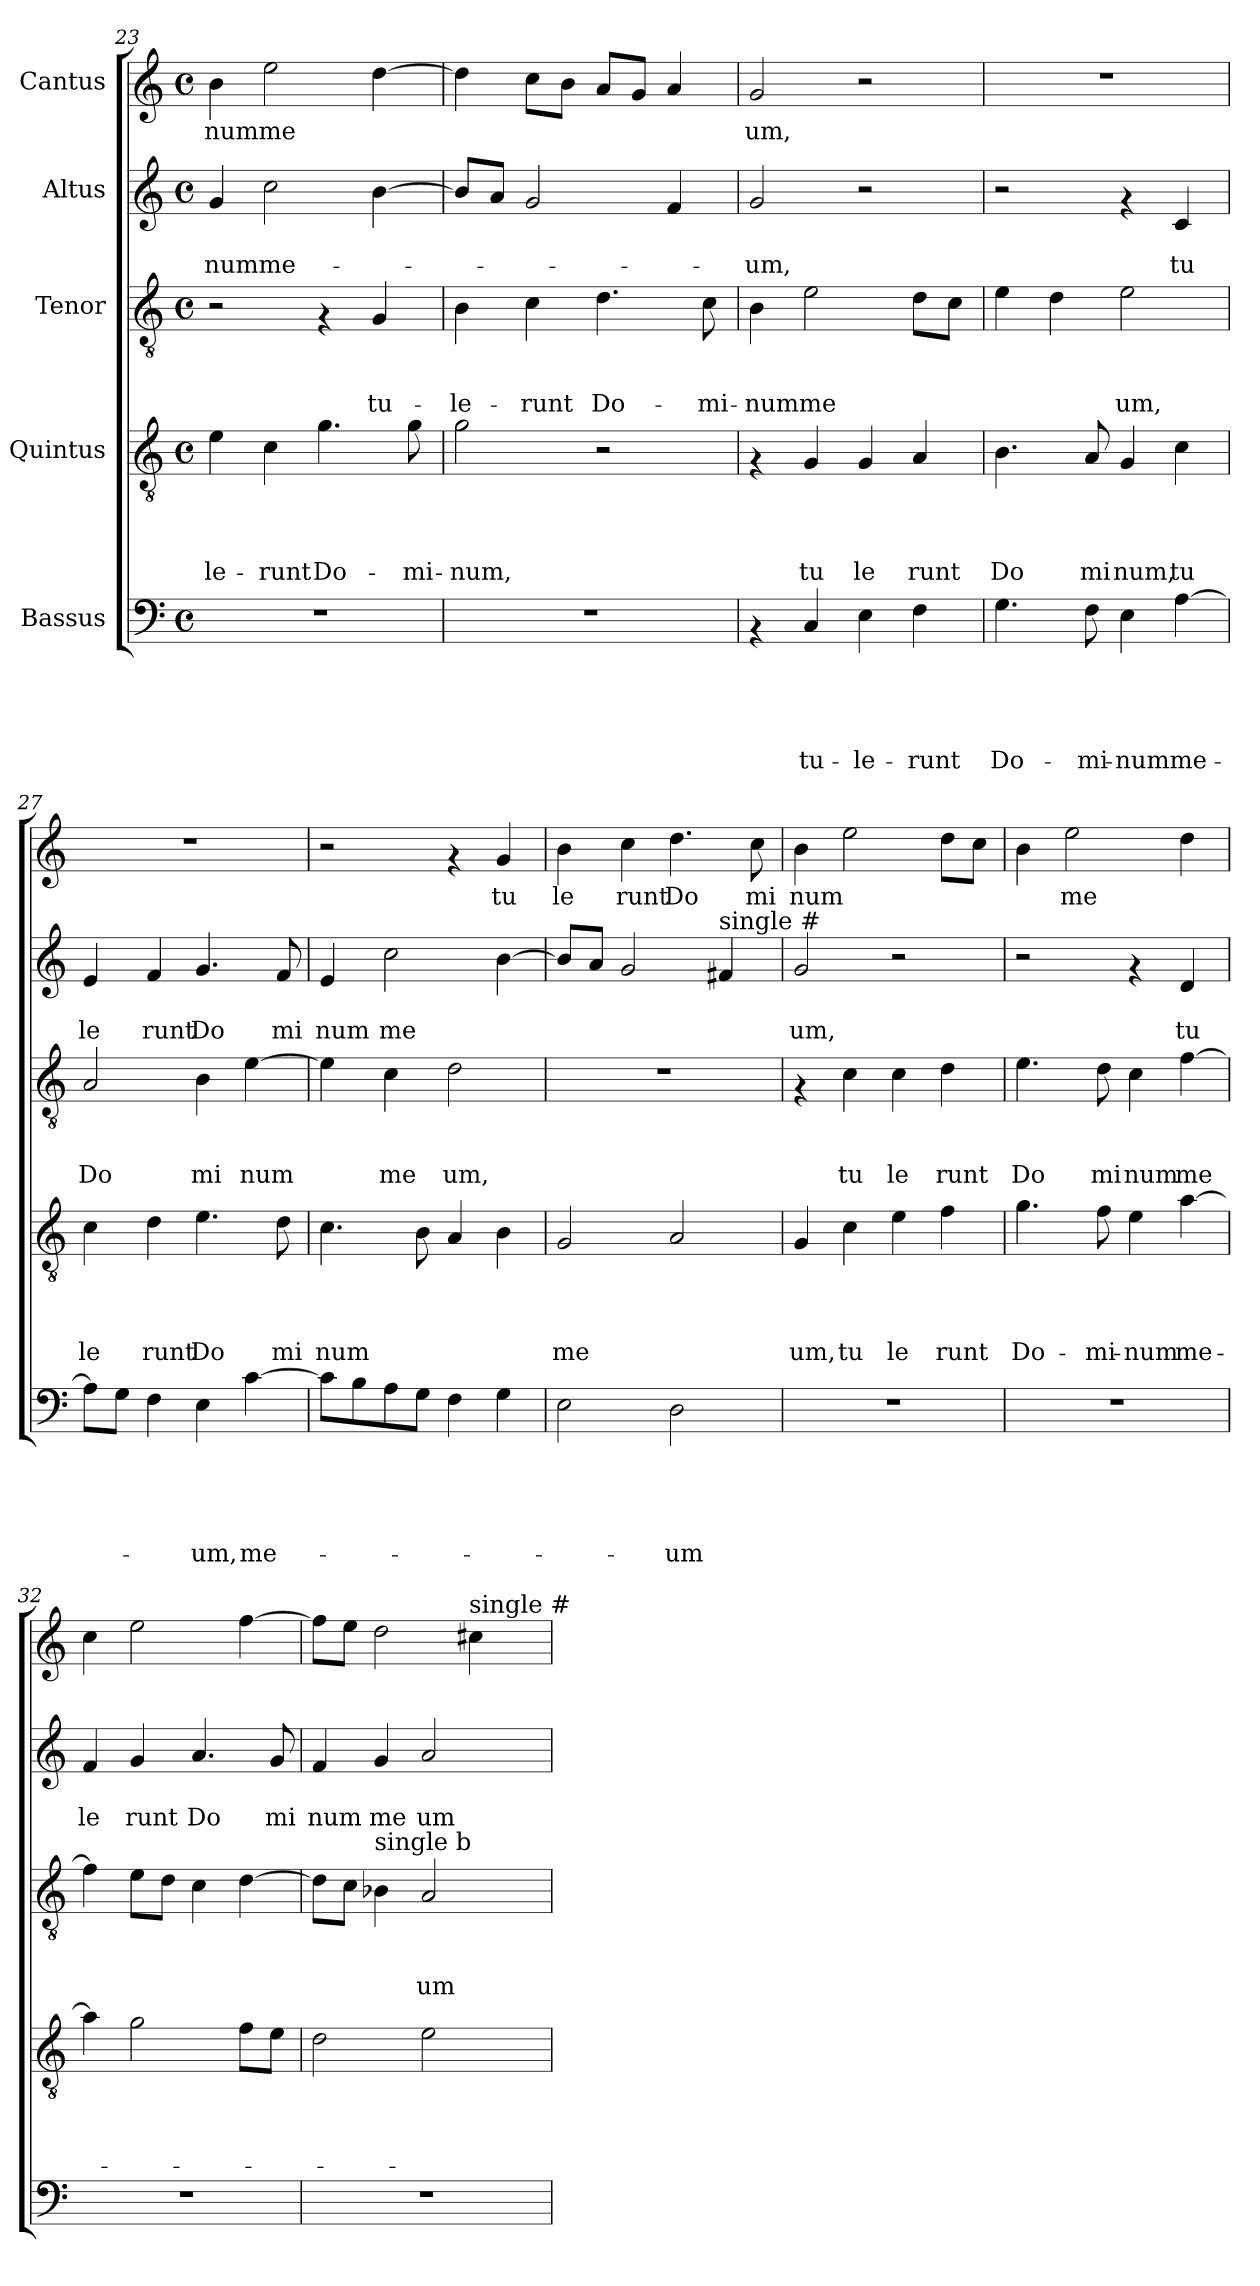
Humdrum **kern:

**kern	**text	**text	**text	**text	**text	**kern	**text	**text	**text	**text	**kern	**text	**text	**text	**kern	**text	**text	**kern	**text
*part5	*part5	*part5	*part5	*part5	*part5	*part4	*part4	*part4	*part4	*part4	*part3	*part3	*part3	*part3	*part2	*part2	*part2	*part1	*part1
*staff5	*staff5	*staff5	*staff5	*staff5	*staff5	*staff4	*staff4	*staff4	*staff4	*staff4	*staff3	*staff3	*staff3	*staff3	*staff2	*staff2	*staff2	*staff1	*staff1
*I"Bassus	*	*	*	*	*	*I"Quintus	*	*	*	*	*I"Tenor	*	*	*	*I"Altus	*	*	*I"Cantus	*
*clefF4	*	*	*	*	*	*clefGv2	*	*	*	*	*clefGv2	*	*	*	*clefG2	*	*	*clefG2	*
*k[]	*	*	*	*	*	*k[]	*	*	*	*	*k[]	*	*	*	*k[]	*	*	*k[]	*
*C:	*	*	*	*	*	*C:	*	*	*	*	*C:	*	*	*	*C:	*	*	*C:	*
*M4/4	*	*	*	*	*	*M4/4	*	*	*	*	*M4/4	*	*	*	*M4/4	*	*	*M4/4	*
*met(c)	*	*	*	*	*	*met(c)	*	*	*	*	*met(c)	*	*	*	*met(c)	*	*	*met(c)	*
=23	=23	=23	=23	=23	=23	=23	=23	=23	=23	=23	=23	=23	=23	=23	=23	=23	=23	=23	=23
!	!	!	!	!	!	!	!	!	!	!LO:LY:b	!	!	!	!	!	!	!LO:LY:b	!	!LO:LY:b
1r	.	.	.	.	.	4e\	.	.	.	-le-	2r	.	.	.	4g/	.	-num	4b\	num
!	!	!	!	!	!	!	!	!	!	!LO:LY:b	!	!	!	!	!	!	!LO:LY:b	!	!LO:LY:b
.	.	.	.	.	.	4c\	.	.	.	-runt	.	.	.	.	2cc\	.	me-	2ee\	me
!	!	!	!	!	!	!	!	!	!	!LO:LY:b	!	!	!	!	!	!	!	!	!
.	.	.	.	.	.	4.g\	.	.	.	Do-	4rF	.	.	.	.	.	.	.	.
!	!	!	!	!	!	!	!	!	!	!	!	!	!	!LO:LY:b	!	!	!	!	!
.	.	.	.	.	.	.	.	.	.	.	4G/	.	.	tu-	[>4b\	.	.	[>4dd\	.
!	!	!	!	!	!	!	!	!	!	!LO:LY:b	!	!	!	!	!	!	!	!	!
.	.	.	.	.	.	8g\	.	.	.	-mi-	.	.	.	.	.	.	.	.	.
=24	=24	=24	=24	=24	=24	=24	=24	=24	=24	=24	=24	=24	=24	=24	=24	=24	=24	=24	=24
!	!	!	!	!	!	!	!	!	!	!LO:LY:b	!	!	!	!LO:LY:b	!	!	!	!	!
1r	.	.	.	.	.	2g\	.	.	.	-num,	4B\	.	.	-le-	8b/L]	.	.	4dd\]	.
.	.	.	.	.	.	.	.	.	.	.	.	.	.	.	8a/J	.	.	.	.
!	!	!	!	!	!	!	!	!	!	!	!	!	!	!LO:LY:b	!	!	!	!	!
.	.	.	.	.	.	.	.	.	.	.	4c\	.	.	-runt	2g/	.	.	8cc\L	.
.	.	.	.	.	.	.	.	.	.	.	.	.	.	.	.	.	.	8b\J	.
!	!	!	!	!	!	!	!	!	!	!	!	!	!	!LO:LY:b	!	!	!	!	!
.	.	.	.	.	.	2r	.	.	.	.	4.d\	.	.	Do-	.	.	.	8a/L	.
.	.	.	.	.	.	.	.	.	.	.	.	.	.	.	.	.	.	8g/J	.
.	.	.	.	.	.	.	.	.	.	.	.	.	.	.	4f/	.	.	4a/	.
!	!	!	!	!	!	!	!	!	!	!	!	!	!	!LO:LY:b	!	!	!	!	!
.	.	.	.	.	.	.	.	.	.	.	8c\	.	.	-mi-	.	.	.	.	.
!!LO:LB:g=z
=25	=25	=25	=25	=25	=25	=25	=25	=25	=25	=25	=25	=25	=25	=25	=25	=25	=25	=25	=25
!	!	!	!	!	!	!	!	!	!	!	!	!	!	!LO:LY:b	!	!	!LO:LY:b	!	!LO:LY:b
4rAA	.	.	.	.	.	4rF	.	.	.	.	4B\	.	.	-num	2g/	.	-um,	2g/	um,
!	!	!	!	!	!LO:LY:b	!	!	!	!	!LO:LY:b	!	!	!	!LO:LY:b	!	!	!	!	!
4C/	.	.	.	.	tu-	4G/	.	.	.	tu	2e\	.	.	me	.	.	.	.	.
!	!	!	!	!	!LO:LY:b	!	!	!	!	!LO:LY:b	!	!	!	!	!	!	!	!	!
4E\	.	.	.	.	-le-	4G/	.	.	.	le	.	.	.	.	2r	.	.	2r	.
!	!	!	!	!	!LO:LY:b	!	!	!	!	!LO:LY:b	!	!	!	!	!	!	!	!	!
4F\	.	.	.	.	-runt	4A/	.	.	.	runt	8d\L	.	.	.	.	.	.	.	.
.	.	.	.	.	.	.	.	.	.	.	8c\J	.	.	.	.	.	.	.	.
=26	=26	=26	=26	=26	=26	=26	=26	=26	=26	=26	=26	=26	=26	=26	=26	=26	=26	=26	=26
!	!	!	!	!	!LO:LY:b	!	!	!	!	!LO:LY:b	!	!	!	!	!	!	!	!	!
4.G\	.	.	.	.	Do-	4.B\	.	.	.	Do	4e\	.	.	.	2r	.	.	1r	.
.	.	.	.	.	.	.	.	.	.	.	4d\	.	.	.	.	.	.	.	.
!	!	!	!	!	!LO:LY:b	!	!	!	!	!LO:LY:b	!	!	!	!	!	!	!	!	!
8F\	.	.	.	.	-mi-	8A/	.	.	.	mi	.	.	.	.	.	.	.	.	.
!	!	!	!	!	!LO:LY:b	!	!	!	!	!LO:LY:b	!	!	!	!LO:LY:b	!	!	!	!	!
4E\	.	.	.	.	-num	4G/	.	.	.	num,	2e\	.	.	um,	4rf	.	.	.	.
!	!	!	!	!	!LO:LY:b	!	!	!	!	!LO:LY:b	!	!	!	!	!	!	!LO:LY:b	!	!
[>4A\	.	.	.	.	me-	4c\	.	.	.	tu	.	.	.	.	4c/	.	tu	.	.
=27	=27	=27	=27	=27	=27	=27	=27	=27	=27	=27	=27	=27	=27	=27	=27	=27	=27	=27	=27
!	!	!	!	!	!	!	!	!	!	!LO:LY:b	!	!	!	!LO:LY:b	!	!	!LO:LY:b	!	!
8A\L]	.	.	.	.	.	4c\	.	.	.	le	2A/	.	.	Do	4e/	.	le	1r	.
8G\J	.	.	.	.	.	.	.	.	.	.	.	.	.	.	.	.	.	.	.
!	!	!	!	!	!	!	!	!	!	!LO:LY:b	!	!	!	!	!	!	!LO:LY:b	!	!
4F\	.	.	.	.	.	4d\	.	.	.	runt	.	.	.	.	4f/	.	runt	.	.
!	!	!	!	!	!LO:LY:b	!	!	!	!	!LO:LY:b	!	!	!	!LO:LY:b	!	!	!LO:LY:b	!	!
4E\	.	.	.	.	-um,	4.e\	.	.	.	Do	4B\	.	.	mi	4.g/	.	Do	.	.
!	!	!	!	!	!LO:LY:b	!	!	!	!	!	!	!	!	!LO:LY:b	!	!	!	!	!
[>4c\	.	.	.	.	me-	.	.	.	.	.	[>4e\	.	.	num	.	.	.	.	.
!	!	!	!	!	!	!	!	!	!	!LO:LY:b	!	!	!	!	!	!	!LO:LY:b	!	!
.	.	.	.	.	.	8d\	.	.	.	mi	.	.	.	.	8f/	.	mi	.	.
=28	=28	=28	=28	=28	=28	=28	=28	=28	=28	=28	=28	=28	=28	=28	=28	=28	=28	=28	=28
!	!	!	!	!	!	!	!	!	!	!LO:LY:b	!	!	!	!	!	!	!LO:LY:b	!	!
8c\L]	.	.	.	.	.	4.c\	.	.	.	num	4e\]	.	.	.	4e/	.	num	2r	.
8B\	.	.	.	.	.	.	.	.	.	.	.	.	.	.	.	.	.	.	.
!	!	!	!	!	!	!	!	!	!	!	!	!	!	!LO:LY:b	!	!	!LO:LY:b	!	!
8A\	.	.	.	.	.	.	.	.	.	.	4c\	.	.	me	2cc\	.	me	.	.
8G\J	.	.	.	.	.	8B\	.	.	.	.	.	.	.	.	.	.	.	.	.
!	!	!	!	!	!	!	!	!	!	!	!	!	!	!LO:LY:b	!	!	!	!	!
4F\	.	.	.	.	.	4A/	.	.	.	.	2d\	.	.	um,	.	.	.	4rf	.
!	!	!	!	!	!	!	!	!	!	!	!	!	!	!	!	!	!	!	!LO:LY:b
4G\	.	.	.	.	.	4B\	.	.	.	.	.	.	.	.	[>4b\	.	.	4g/	tu
=29	=29	=29	=29	=29	=29	=29	=29	=29	=29	=29	=29	=29	=29	=29	=29	=29	=29	=29	=29
!	!	!	!	!	!	!	!	!	!	!LO:LY:b	!	!	!	!	!	!	!	!	!LO:LY:b
2E\	.	.	.	.	.	2G/	.	.	.	me	1r	.	.	.	8b/L]	.	.	4b\	le
.	.	.	.	.	.	.	.	.	.	.	.	.	.	.	8a/J	.	.	.	.
!	!	!	!	!	!	!	!	!	!	!	!	!	!	!	!	!	!	!	!LO:LY:b
.	.	.	.	.	.	.	.	.	.	.	.	.	.	.	2g/	.	.	4cc\	runt
!	!	!	!	!	!LO:LY:b	!	!	!	!	!	!	!	!	!	!	!	!	!	!LO:LY:b
2D\	.	.	.	.	-um	2A/	.	.	.	.	.	.	.	.	.	.	.	4.dd\	Do
!	!	!	!	!	!	!	!	!	!	!	!	!	!	!	!LO:TX:a:t=single #	!	!	!	!
.	.	.	.	.	.	.	.	.	.	.	.	.	.	.	4f#/	.	.	.	.
!	!	!	!	!	!	!	!	!	!	!	!	!	!	!	!	!	!	!	!LO:LY:b
.	.	.	.	.	.	.	.	.	.	.	.	.	.	.	.	.	.	8cc\	mi
=30	=30	=30	=30	=30	=30	=30	=30	=30	=30	=30	=30	=30	=30	=30	=30	=30	=30	=30	=30
!	!	!	!	!	!	!	!	!	!	!LO:LY:b	!	!	!	!	!	!	!LO:LY:b	!	!LO:LY:b
1r	.	.	.	.	.	4G/	.	.	.	um,	4rF	.	.	.	2g/	.	um,	4b\	num
!	!	!	!	!	!	!	!	!	!	!LO:LY:b	!	!	!	!LO:LY:b	!	!	!	!	!
.	.	.	.	.	.	4c\	.	.	.	tu	4c\	.	.	tu	.	.	.	2ee\	.
!	!	!	!	!	!	!	!	!	!	!LO:LY:b	!	!	!	!LO:LY:b	!	!	!	!	!
.	.	.	.	.	.	4e\	.	.	.	le	4c\	.	.	le	2r	.	.	.	.
!	!	!	!	!	!	!	!	!	!	!LO:LY:b	!	!	!	!LO:LY:b	!	!	!	!	!
.	.	.	.	.	.	4f\	.	.	.	runt	4d\	.	.	runt	.	.	.	8dd\L	.
.	.	.	.	.	.	.	.	.	.	.	.	.	.	.	.	.	.	8cc\J	.
!!LO:PB:g=z
=31	=31	=31	=31	=31	=31	=31	=31	=31	=31	=31	=31	=31	=31	=31	=31	=31	=31	=31	=31
!	!	!	!	!	!	!	!	!	!	!LO:LY:b	!	!	!	!LO:LY:b	!	!	!	!	!
1r	.	.	.	.	.	4.g\	.	.	.	Do-	4.e\	.	.	Do	2r	.	.	4b\	.
!	!	!	!	!	!	!	!	!	!	!	!	!	!	!	!	!	!	!	!LO:LY:b
.	.	.	.	.	.	.	.	.	.	.	.	.	.	.	.	.	.	2ee\	me
!	!	!	!	!	!	!	!	!	!	!LO:LY:b	!	!	!	!LO:LY:b	!	!	!	!	!
.	.	.	.	.	.	8f\	.	.	.	-mi-	8d\	.	.	mi	.	.	.	.	.
!	!	!	!	!	!	!	!	!	!	!LO:LY:b	!	!	!	!LO:LY:b	!	!	!	!	!
.	.	.	.	.	.	4e\	.	.	.	-num	4c\	.	.	num	4rf	.	.	.	.
!	!	!	!	!	!	!	!	!	!	!LO:LY:b	!	!	!	!LO:LY:b	!	!	!LO:LY:b	!	!
.	.	.	.	.	.	[>4a\	.	.	.	me-	[>4f\	.	.	me	4d/	.	tu	4dd\	.
=32	=32	=32	=32	=32	=32	=32	=32	=32	=32	=32	=32	=32	=32	=32	=32	=32	=32	=32	=32
!	!	!	!	!	!	!	!	!	!	!	!	!	!	!	!	!	!LO:LY:b	!	!
1r	.	.	.	.	.	4a\]	.	.	.	.	4f\]	.	.	.	4f/	.	le	4cc\	.
!	!	!	!	!	!	!	!	!	!	!	!	!	!	!	!	!	!LO:LY:b	!	!
.	.	.	.	.	.	2g\	.	.	.	.	8e\L	.	.	.	4g/	.	runt	2ee\	.
.	.	.	.	.	.	.	.	.	.	.	8d\J	.	.	.	.	.	.	.	.
!	!	!	!	!	!	!	!	!	!	!	!	!	!	!	!	!	!LO:LY:b	!	!
.	.	.	.	.	.	.	.	.	.	.	4c\	.	.	.	4.a/	.	Do	.	.
.	.	.	.	.	.	8f\L	.	.	.	.	[>4d\	.	.	.	.	.	.	[>4ff\	.
!	!	!	!	!	!	!	!	!	!	!	!	!	!	!	!	!	!LO:LY:b	!	!
.	.	.	.	.	.	8e\J	.	.	.	.	.	.	.	.	8g/	.	mi	.	.
=33	=33	=33	=33	=33	=33	=33	=33	=33	=33	=33	=33	=33	=33	=33	=33	=33	=33	=33	=33
!	!	!	!	!	!	!	!	!	!	!	!	!	!	!	!	!	!LO:LY:b	!	!
1r	.	.	.	.	.	2d\	.	.	.	.	8d\L]	.	.	.	4f/	.	num	8ff\L]	.
.	.	.	.	.	.	.	.	.	.	.	8c\J	.	.	.	.	.	.	8ee\J	.
!	!	!	!	!	!	!	!	!	!	!	!LO:TX:a:t=single b	!	!	!	!	!	!	!	!
!	!	!	!	!	!	!	!	!	!	!	!	!	!	!	!	!	!LO:LY:b	!	!
.	.	.	.	.	.	.	.	.	.	.	4B-\	.	.	.	4g/	.	me	2dd\	.
!	!	!	!	!	!	!	!	!	!	!	!	!	!	!LO:LY:b	!	!	!LO:LY:b	!	!
.	.	.	.	.	.	2e\	.	.	.	.	2A/	.	.	um	2a/	.	um	.	.
!	!	!	!	!	!	!	!	!	!	!	!	!	!	!	!	!	!	!LO:TX:a:t=single #	!
.	.	.	.	.	.	.	.	.	.	.	.	.	.	.	.	.	.	4cc#\	.
=	=	=	=	=	=	=	=	=	=	=	=	=	=	=	=	=	=	=	=
*-	*-	*-	*-	*-	*-	*-	*-	*-	*-	*-	*-	*-	*-	*-	*-	*-	*-	*-	*-
